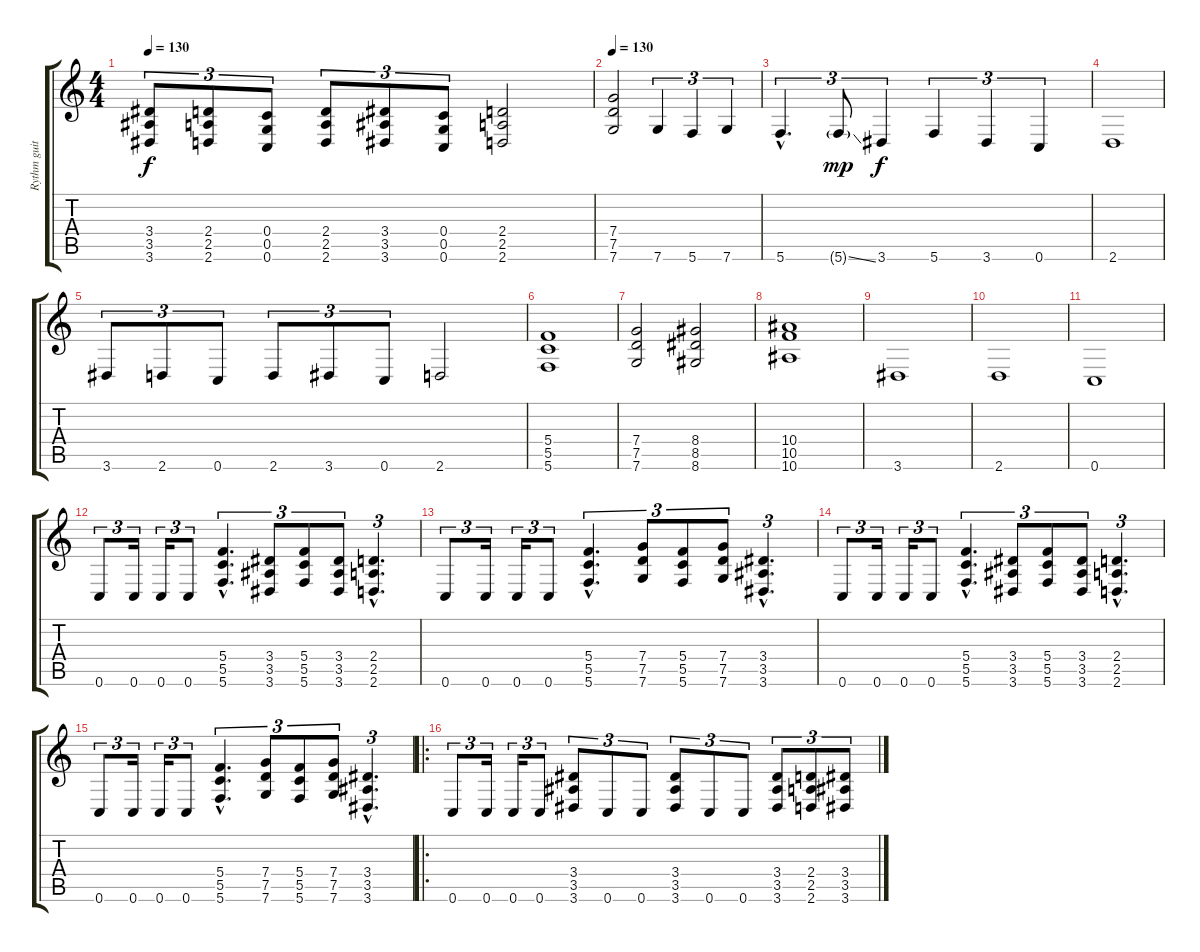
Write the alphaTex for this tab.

\track ("Rythm guitar" "Rythm guit") {instrument overdrivenguitar}
\staff {score tabs}
\tuning (D4 A3 F3 C3 G2 C2) {hide}
\ts (4 4)
\tempo 130
\clef g2
\ks c
(3.4 3.5 3.6).8{tu (3 2) dy f} (2.4 2.5 2.6).8{tu (3 2)} (0.4 0.5 0.6).8{tu (3 2)} (2.4 2.5 2.6).8{tu (3 2)} (3.4 3.5 3.6).8{tu (3 2)} (0.4 0.5 0.6).8{tu (3 2)} (2.4 2.5 2.6).2 |
\tempo 130
(7.4 7.5 7.6).2{instrument overdrivenguitar} 7.6.4{tu (3 2)} 5.6.4{tu (3 2)} 7.6.4{tu (3 2)} |
5.6{hac}.4{d tu (3 2)} 5.6{ss g}.8{tu (3 2) dy mp} 3.6.4{tu (3 2) dy f} 5.6.4{tu (3 2)} 3.6.4{tu (3 2)} 0.6.4{tu (3 2)} |
2.6.1 |
3.6.8{tu (3 2)} 2.6.8{tu (3 2)} 0.6.8{tu (3 2)} 2.6.8{tu (3 2)} 3.6.8{tu (3 2)} 0.6.8{tu (3 2)} 2.6.2 |
(5.4 5.5 5.6).1 |
(7.4 7.5 7.6).2 (8.4 8.5 8.6).2 |
(10.4 10.5 10.6).1 |
3.6.1 |
2.6.1 |
0.6.1 |
0.6.8{tu (3 2)} 0.6.16{tu (3 2)} 0.6.16{tu (3 2)} 0.6.8{tu (3 2)} (5.4{hac} 5.5{hac} 5.6{hac}).4{d tu (3 2)} (3.4 3.5 3.6).8{tu (3 2)} (5.4 5.5 5.6).8{tu (3 2)} (3.4 3.5 3.6).8{tu (3 2)} (2.4{hac} 2.5{hac} 2.6{hac}).4{d tu (3 2)} |
0.6.8{tu (3 2)} 0.6.16{tu (3 2)} 0.6.16{tu (3 2)} 0.6.8{tu (3 2)} (5.4{hac} 5.5{hac} 5.6{hac}).4{d tu (3 2)} (7.4 7.5 7.6).8{tu (3 2)} (5.4 5.5 5.6).8{tu (3 2)} (7.4 7.5 7.6).8{tu (3 2)} (3.4{hac} 3.5{hac} 3.6{hac}).4{d tu (3 2)} |
0.6.8{tu (3 2)} 0.6.16{tu (3 2)} 0.6.16{tu (3 2)} 0.6.8{tu (3 2)} (5.4{hac} 5.5{hac} 5.6{hac}).4{d tu (3 2)} (3.4 3.5 3.6).8{tu (3 2)} (5.4 5.5 5.6).8{tu (3 2)} (3.4 3.5 3.6).8{tu (3 2)} (2.4{hac} 2.5{hac} 2.6{hac}).4{d tu (3 2)} |
0.6.8{tu (3 2)} 0.6.16{tu (3 2)} 0.6.16{tu (3 2)} 0.6.8{tu (3 2)} (5.4{hac} 5.5{hac} 5.6{hac}).4{d tu (3 2)} (7.4 7.5 7.6).8{tu (3 2)} (5.4 5.5 5.6).8{tu (3 2)} (7.4 7.5 7.6).8{tu (3 2)} (3.4{hac} 3.5{hac} 3.6{hac}).4{d tu (3 2)} |
\ro
0.6.8{tu (3 2)} 0.6.16{tu (3 2)} 0.6.16{tu (3 2)} 0.6.8{tu (3 2)} (3.4 3.5 3.6).8{tu (3 2)} 0.6.8{tu (3 2)} 0.6.8{tu (3 2)} (3.4 3.5 3.6).8{tu (3 2)} 0.6.8{tu (3 2)} 0.6.8{tu (3 2)} (3.4 3.5 3.6).8{tu (3 2)} (2.4 2.5 2.6).8{tu (3 2)} (3.4 3.5 3.6).8{tu (3 2)}
